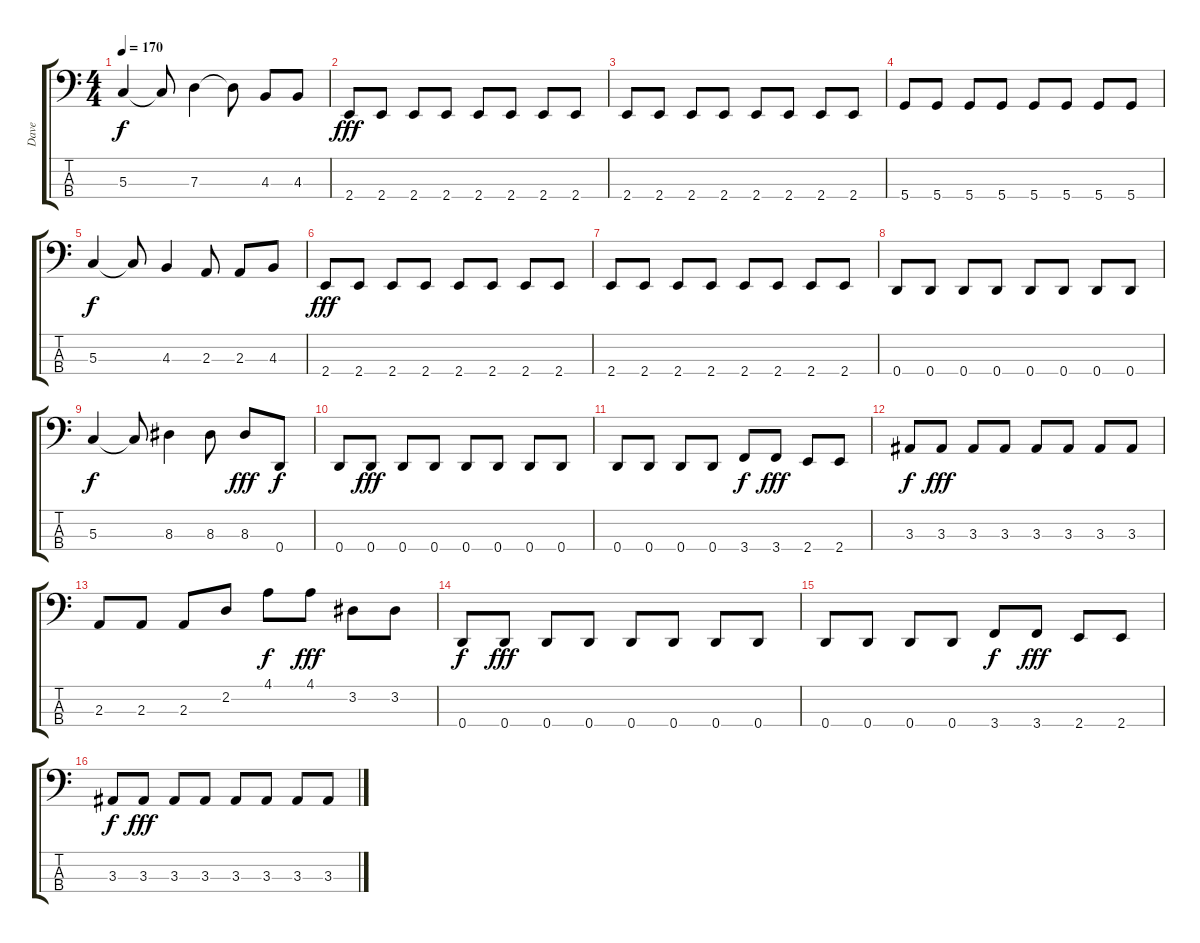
\track ("Dave" "Dave") {instrument electricbasspick}
\staff {score tabs}
\tuning (F2 C2 G1 D1) {hide}
\ts (4 4)
\tempo 170
\clef f4
\ks c
5.3.4{dy f} 5.3{t}.8 7.3.4 7.3{t}.8 4.3.8 4.3.8 |
2.4.8{dy fff} 2.4.8 2.4.8 2.4.8 2.4.8 2.4.8 2.4.8 2.4.8 |
2.4.8 2.4.8 2.4.8 2.4.8 2.4.8 2.4.8 2.4.8 2.4.8 |
5.4.8 5.4.8 5.4.8 5.4.8 5.4.8 5.4.8 5.4.8 5.4.8 |
5.3.4{dy f} 5.3{t}.8 4.3.4 2.3.8 2.3.8 4.3.8 |
2.4.8{dy fff} 2.4.8 2.4.8 2.4.8 2.4.8 2.4.8 2.4.8 2.4.8 |
2.4.8 2.4.8 2.4.8 2.4.8 2.4.8 2.4.8 2.4.8 2.4.8 |
0.4.8 0.4.8 0.4.8 0.4.8 0.4.8 0.4.8 0.4.8 0.4.8 |
5.3.4{dy f} 5.3{t}.8 8.3.4 8.3.8 8.3.8{dy fff} 0.4.8{dy f} |
0.4.8 0.4.8{dy fff} 0.4.8 0.4.8 0.4.8 0.4.8 0.4.8 0.4.8 |
0.4.8 0.4.8 0.4.8 0.4.8 3.4.8{dy f} 3.4.8{dy fff} 2.4.8 2.4.8 |
3.3.8{dy f} 3.3.8{dy fff} 3.3.8 3.3.8 3.3.8 3.3.8 3.3.8 3.3.8 |
2.3.8 2.3.8 2.3.8 2.2.8 4.1.8{dy f} 4.1.8{dy fff} 3.2.8 3.2.8 |
0.4.8{dy f} 0.4.8{dy fff} 0.4.8 0.4.8 0.4.8 0.4.8 0.4.8 0.4.8 |
0.4.8 0.4.8 0.4.8 0.4.8 3.4.8{dy f} 3.4.8{dy fff} 2.4.8 2.4.8 |
3.3.8{dy f} 3.3.8{dy fff} 3.3.8 3.3.8 3.3.8 3.3.8 3.3.8 3.3.8
